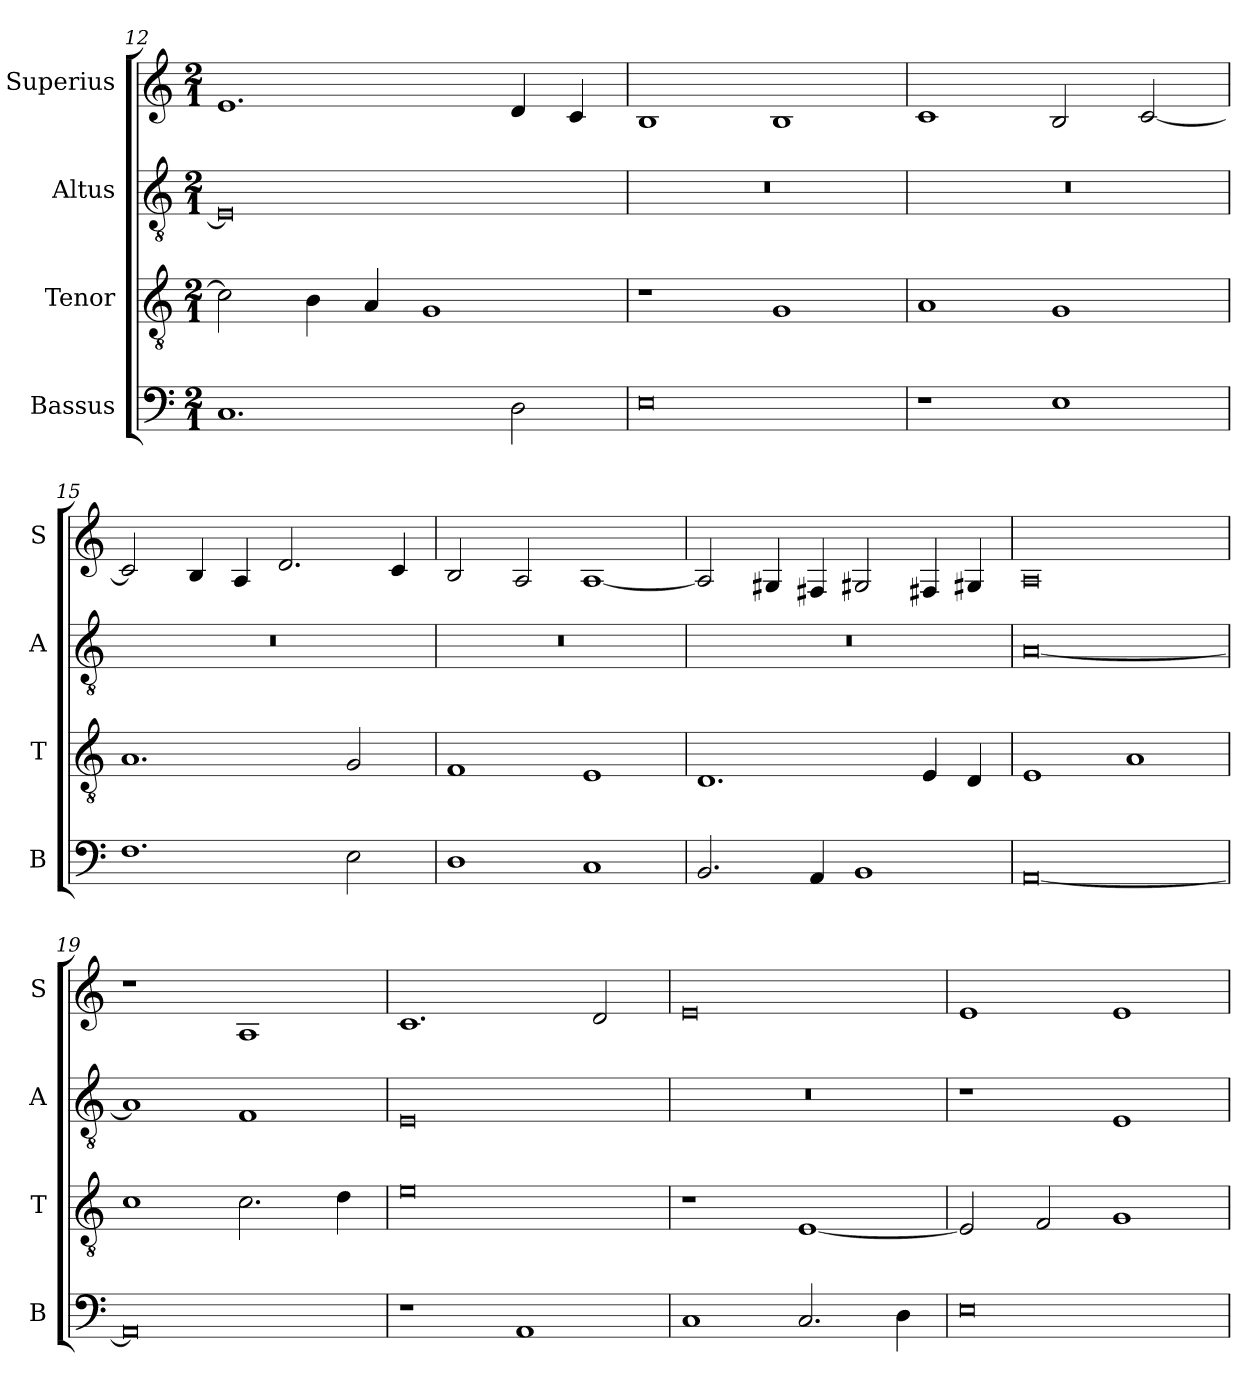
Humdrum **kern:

**kern	**kern	**kern	**kern
*part4	*part3	*part2	*part1
*staff4	*staff3	*staff2	*staff1
*I"Bassus	*I"Tenor	*I"Altus	*I"Superius
*I'B	*I'T	*I'A	*I'S
*clefF4	*clefGv2	*clefGv2	*clefG2
*k[]	*k[]	*k[]	*k[]
*M2/1	*M2/1	*M2/1	*M2/1
=12	=12	=12	=12
1.C	2c\]	0E]	1.e
.	4B\	.	.
.	4A/	.	.
.	1G	.	.
2D\	.	.	4d/
.	.	.	4c/
=13	=13	=13	=13
0E	1r	0r	1B
.	1G	.	1B
=14	=14	=14	=14
1r	1A	0r	1c
1E	1G	.	2B/
.	.	.	[2c/
=15	=15	=15	=15
1.F	1.A	0r	2c/]
.	.	.	4B/
.	.	.	4A/
.	.	.	2.d/
2E\	2G/	.	.
.	.	.	4c/
=16	=16	=16	=16
1D	1F	0r	2B/
.	.	.	2A/
1C	1E	.	[1A
=17	=17	=17	=17
2.BB/	1.D	0r	2A/]
.	.	.	4G#X/
4AA/	.	.	4F#X/
1BB	.	.	2G#X/
.	4E/	.	4F#X/
.	4D/	.	4G#X/
=18	=18	=18	=18
[0AA	1E	[0A	0A
.	1A	.	.
=19	=19	=19	=19
0AA]	1c	1A]	1r
.	2.c\	1F	1A
.	4d\	.	.
=20	=20	=20	=20
1r	0e	0E	1.c
1AA	.	.	.
.	.	.	2d/
=21	=21	=21	=21
1C	1r	0r	0e
2.C/	[1E	.	.
4D\	.	.	.
=22	=22	=22	=22
0E	2E/]	1r	1e
.	2F/	.	.
.	1G	1E	1e
=	=	=	=
*-	*-	*-	*-
